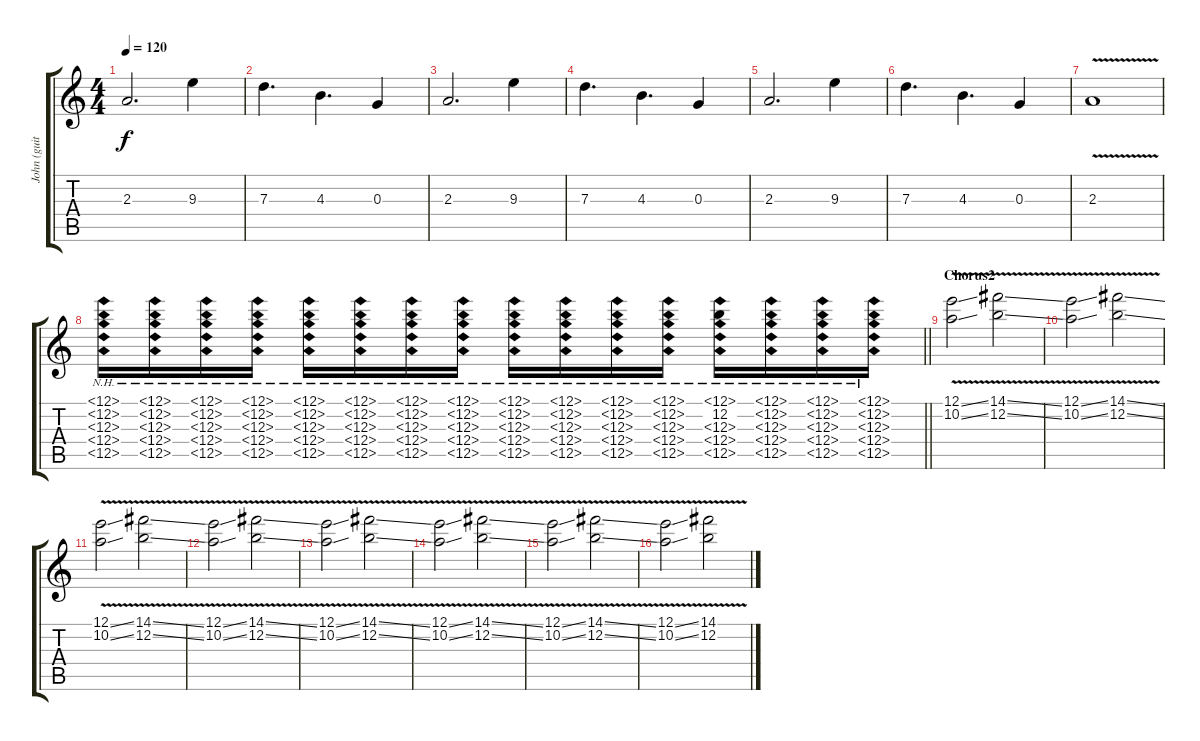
\track ("John (guitar)" "John (guit") {instrument electricguitarclean}
\staff {score tabs}
\tuning (E4 B3 G3 D3 A2 E2) {hide}
\ts (4 4)
\tempo 120
\clef g2
\ks c
2.3.2{d dy f} 9.3.4 |
7.3.4{d} 4.3.4{d} 0.3.4 |
2.3.2{d} 9.3.4 |
7.3.4{d} 4.3.4{d} 0.3.4 |
2.3.2{d} 9.3.4 |
7.3.4{d} 4.3.4{d} 0.3.4 |
2.3{v}.1 |
\barLineRight lightlight
(12.1{nh} 12.2{nh} 12.3{nh} 12.4{nh} 12.5{nh}).16 (12.1{nh} 12.2{nh} 12.3{nh} 12.4{nh} 12.5{nh}).16 (12.1{nh} 12.2{nh} 12.3{nh} 12.4{nh} 12.5{nh}).16 (12.1{nh} 12.2{nh} 12.3{nh} 12.4{nh} 12.5{nh}).16 (12.1{nh} 12.2{nh} 12.3{nh} 12.4{nh} 12.5{nh}).16 (12.1{nh} 12.2{nh} 12.3{nh} 12.4{nh} 12.5{nh}).16 (12.1{nh} 12.2{nh} 12.3{nh} 12.4{nh} 12.5{nh}).16 (12.1{nh} 12.2{nh} 12.3{nh} 12.4{nh} 12.5{nh}).16 (12.1{nh} 12.2{nh} 12.3{nh} 12.4{nh} 12.5{nh}).16 (12.1{nh} 12.2{nh} 12.3{nh} 12.4{nh} 12.5{nh}).16 (12.1{nh} 12.2{nh} 12.3{nh} 12.4{nh} 12.5{nh}).16 (12.1{nh} 12.2{nh} 12.3{nh} 12.4{nh} 12.5{nh}).16 (12.1{nh} 12.2 12.3{nh} 12.4{nh} 12.5{nh}).16 (12.1{nh} 12.2{nh} 12.3{nh} 12.4{nh} 12.5{nh}).16 (12.1{nh} 12.2{nh} 12.3{nh} 12.4{nh} 12.5{nh}).16 (12.1{nh} 12.2{nh} 12.3{nh} 12.4{nh} 12.5{nh}).16 |
\section ("" "Chorus2")
(12.1{v ss} 10.2{v ss}).2 (14.1{v ss} 12.2{v ss}).2 |
(12.1{v ss} 10.2{v ss}).2 (14.1{v ss} 12.2{v ss}).2 |
(12.1{v ss} 10.2{v ss}).2 (14.1{v ss} 12.2{v ss}).2 |
(12.1{v ss} 10.2{v ss}).2 (14.1{v ss} 12.2{v ss}).2 |
(12.1{v ss} 10.2{v ss}).2 (14.1{v ss} 12.2{v ss}).2 |
(12.1{v ss} 10.2{v ss}).2 (14.1{v ss} 12.2{v ss}).2 |
(12.1{v ss} 10.2{v ss}).2 (14.1{v ss} 12.2{v ss}).2 |
(12.1{v ss} 10.2{v ss}).2 (14.1{v} 12.2{v}).2
